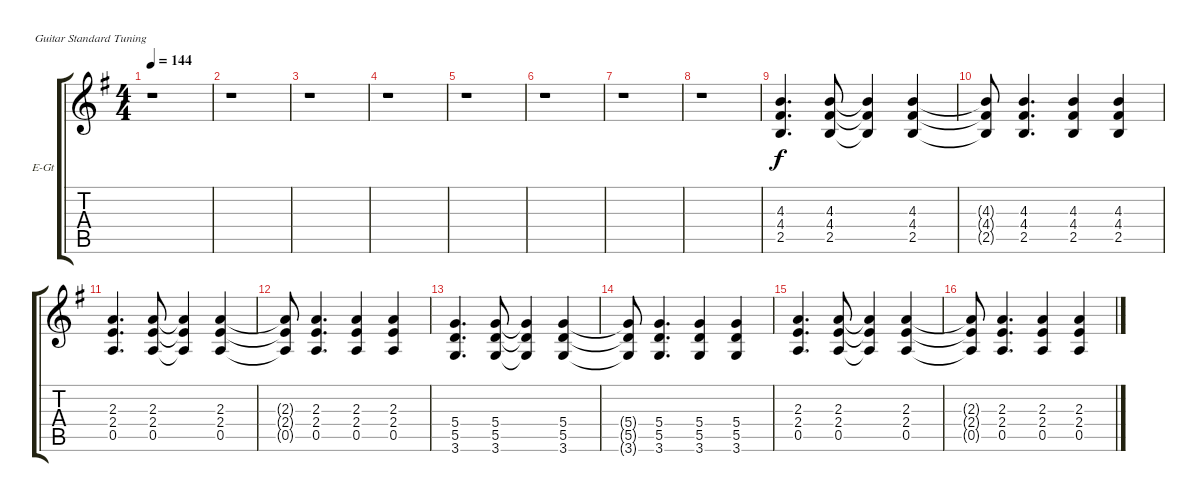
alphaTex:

\bracketExtendMode groupsimilarinstruments
\firstSystemTrackNameOrientation horizontal
\otherSystemsTrackNameOrientation horizontal
\track ("Guitare 2 " "E-Gt") {instrument distortionguitar}
\staff {score tabs}
\tuning (E4 B3 G3 D3 A2 E2)
\ts (4 4)
\tempo 144
\clef g2
\ks g
r.1{dy f} |
r.1 |
r.1 |
r.1 |
r.1 |
r.1 |
r.1 |
r.1 |
(4.3 4.4 2.5).4{d} (4.3 4.4 2.5).8 (4.3{t} 4.4{t} 2.5{t}).4 (4.3 4.4 2.5).4 |
(4.3{t} 4.4{t} 2.5{t}).8 (4.3 4.4 2.5).4{d} (4.3 4.4 2.5).4 (4.3 4.4 2.5).4 |
(2.3 2.4 0.5).4{d} (2.3 2.4 0.5).8 (2.3{t} 2.4{t} 0.5{t}).4 (2.3 2.4 0.5).4 |
(2.3{t} 2.4{t} 0.5{t}).8 (2.3 2.4 0.5).4{d} (2.3 2.4 0.5).4 (2.3 2.4 0.5).4 |
(5.4 5.5 3.6).4{d} (5.4 5.5 3.6).8 (5.4{t} 5.5{t} 3.6{t}).4 (5.4 5.5 3.6).4 |
(5.4{t} 5.5{t} 3.6{t}).8 (5.4 5.5 3.6).4{d} (5.4 5.5 3.6).4 (5.4 5.5 3.6).4 |
(2.3 2.4 0.5).4{d} (2.3 2.4 0.5).8 (2.3{t} 2.4{t} 0.5{t}).4 (2.3 2.4 0.5).4 |
(2.3{t} 2.4{t} 0.5{t}).8 (2.3 2.4 0.5).4{d} (2.3 2.4 0.5).4 (2.3 2.4 0.5).4
